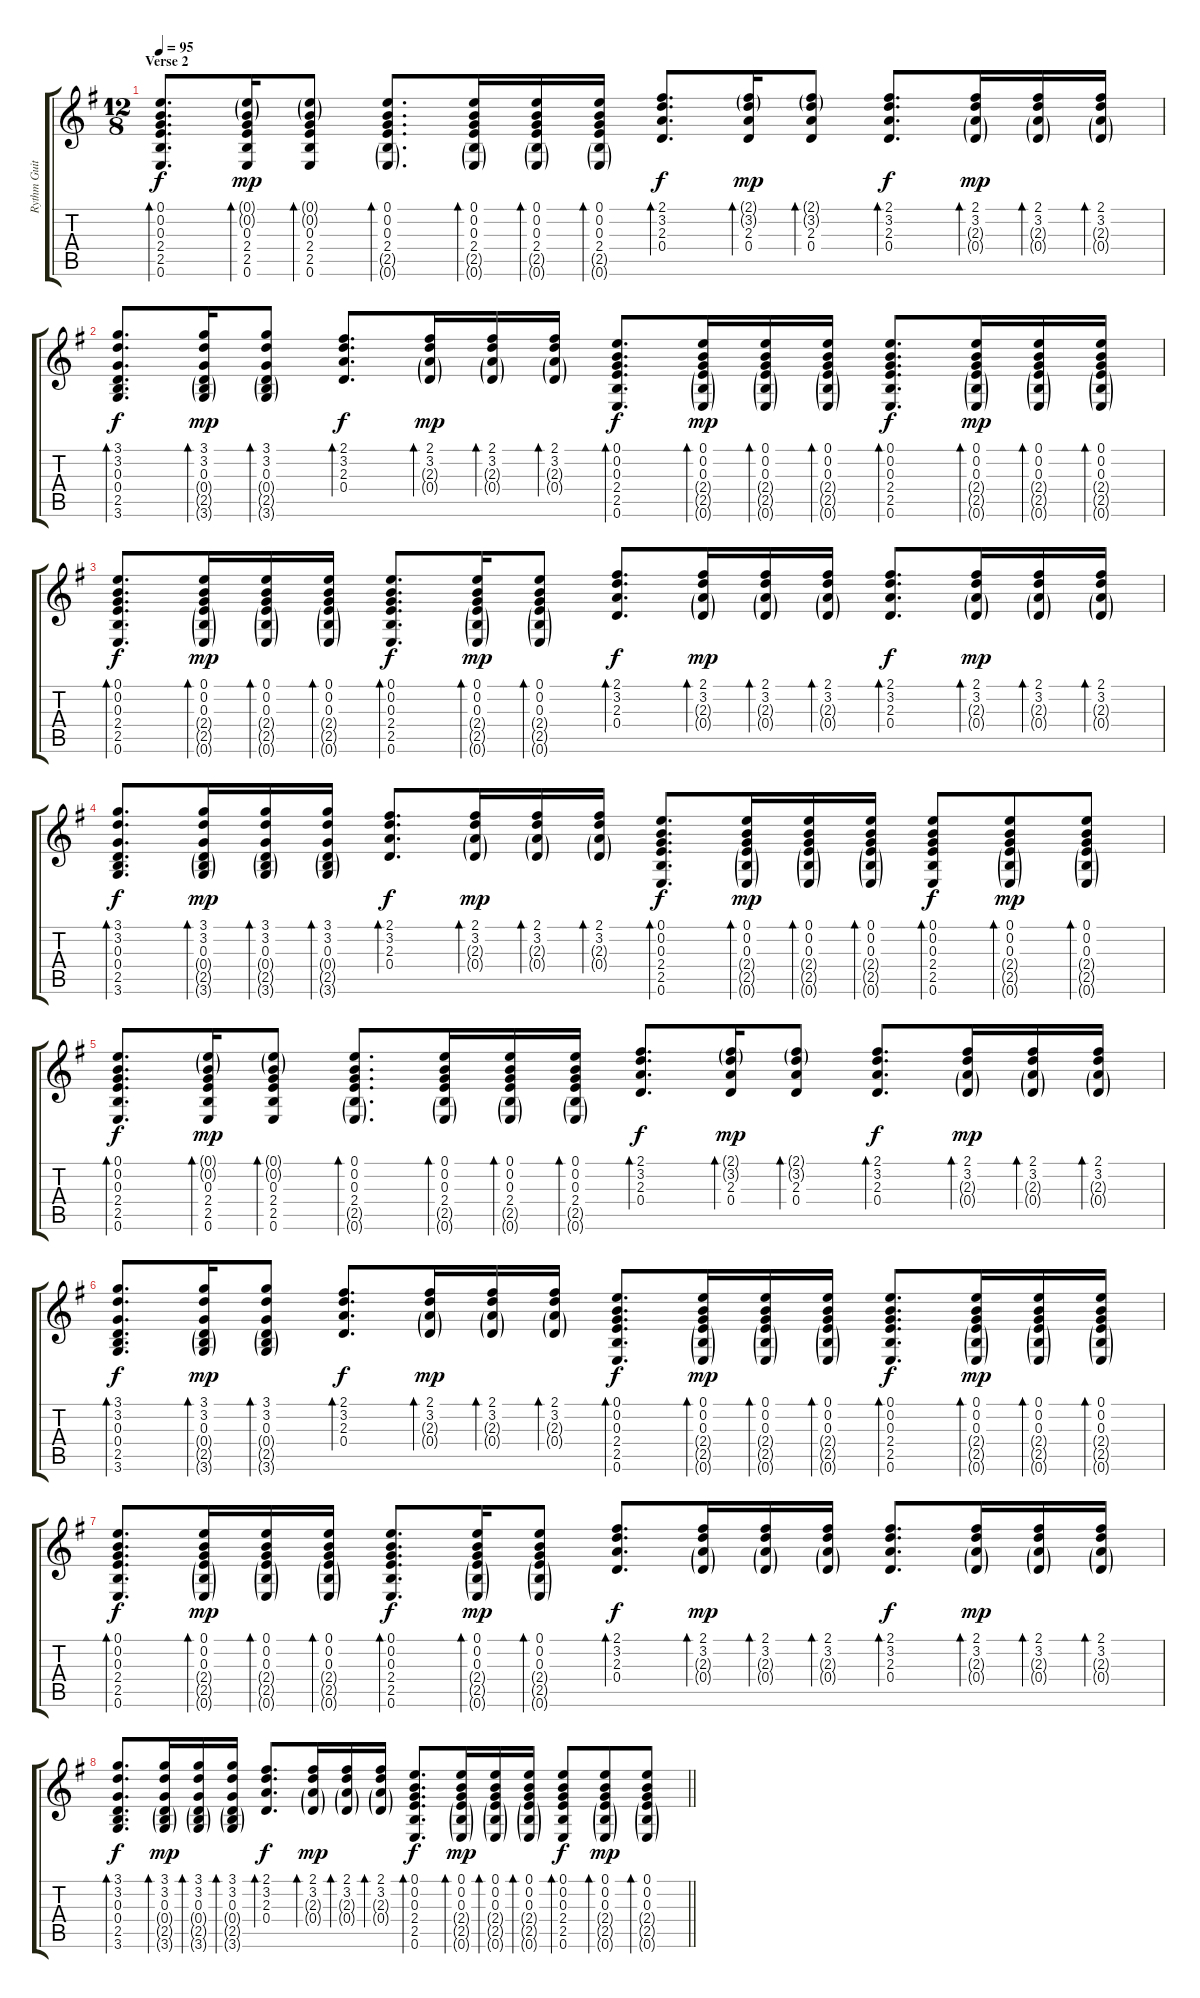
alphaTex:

\track ("Rythm Guitar" "Rythm Guit") {instrument acousticguitarsteel}
\staff {score tabs}
\tuning (E4 B3 G3 D3 A2 E2) {hide}
\ts (12 8)
\section ("" "Verse 2")
\tempo 95
\clef g2
\ks eminor
(0.1 0.2 0.3 2.4 2.5 0.6).8{d bd 30 dy f} (0.1{g} 0.2{g} 0.3 2.4 2.5 0.6).16{bd 30 dy mp} (0.1{g} 0.2{g} 0.3 2.4 2.5 0.6).8{bd 30} (0.1 0.2 0.3 2.4 2.5{g} 0.6{g}).8{d bd 30} (0.1 0.2 0.3 2.4 2.5{g} 0.6{g}).16{bd 30} (0.1 0.2 0.3 2.4 2.5{g} 0.6{g}).16{bd 30} (0.1 0.2 0.3 2.4 2.5{g} 0.6{g}).16{bd 30} (2.1 3.2 2.3 0.4).8{d bd 30 dy f} (2.1{g} 3.2{g} 2.3 0.4).16{bd 30 dy mp} (2.1{g} 3.2{g} 2.3 0.4).8{bd 30} (2.1 3.2 2.3 0.4).8{d bd 30 dy f} (2.1 3.2 2.3{g} 0.4{g}).16{bd 30 dy mp} (2.1 3.2 2.3{g} 0.4{g}).16{bd 30} (2.1 3.2 2.3{g} 0.4{g}).16{bd 30} |
(3.1 3.2 0.3 0.4 2.5 3.6).8{d bd 30 dy f} (3.1 3.2 0.3 0.4{g} 2.5{g} 3.6{g}).16{bd 30 dy mp} (3.1 3.2 0.3 0.4{g} 2.5{g} 3.6{g}).8{bd 30} (2.1 3.2 2.3 0.4).8{d bd 30 dy f} (2.1 3.2 2.3{g} 0.4{g}).16{bd 30 dy mp} (2.1 3.2 2.3{g} 0.4{g}).16{bd 30} (2.1 3.2 2.3{g} 0.4{g}).16{bd 30} (0.1 0.2 0.3 2.4 2.5 0.6).8{d bd 30 dy f} (0.1 0.2 0.3 2.4{g} 2.5{g} 0.6{g}).16{bd 30 dy mp} (0.1 0.2 0.3 2.4{g} 2.5{g} 0.6{g}).16{bd 30} (0.1 0.2 0.3 2.4{g} 2.5{g} 0.6{g}).16{bd 30} (0.1 0.2 0.3 2.4 2.5 0.6).8{d bd 30 dy f} (0.1 0.2 0.3 2.4{g} 2.5{g} 0.6{g}).16{bd 30 dy mp} (0.1 0.2 0.3 2.4{g} 2.5{g} 0.6{g}).16{bd 30} (0.1 0.2 0.3 2.4{g} 2.5{g} 0.6{g}).16{bd 30} |
(0.1 0.2 0.3 2.4 2.5 0.6).8{d bd 30 dy f} (0.1 0.2 0.3 2.4{g} 2.5{g} 0.6{g}).16{bd 30 dy mp} (0.1 0.2 0.3 2.4{g} 2.5{g} 0.6{g}).16{bd 30} (0.1 0.2 0.3 2.4{g} 2.5{g} 0.6{g}).16{bd 30} (0.1 0.2 0.3 2.4 2.5 0.6).8{d bd 30 dy f} (0.1 0.2 0.3 2.4{g} 2.5{g} 0.6{g}).16{bd 30 dy mp} (0.1 0.2 0.3 2.4{g} 2.5{g} 0.6{g}).8{bd 30} (2.1 3.2 2.3 0.4).8{d bd 30 dy f} (2.1 3.2 2.3{g} 0.4{g}).16{bd 30 dy mp} (2.1 3.2 2.3{g} 0.4{g}).16{bd 30} (2.1 3.2 2.3{g} 0.4{g}).16{bd 30} (2.1 3.2 2.3 0.4).8{d bd 30 dy f} (2.1 3.2 2.3{g} 0.4{g}).16{bd 30 dy mp} (2.1 3.2 2.3{g} 0.4{g}).16{bd 30} (2.1 3.2 2.3{g} 0.4{g}).16{bd 30} |
(3.1 3.2 0.3 0.4 2.5 3.6).8{d bd 30 dy f} (3.1 3.2 0.3 0.4{g} 2.5{g} 3.6{g}).16{bd 30 dy mp} (3.1 3.2 0.3 0.4{g} 2.5{g} 3.6{g}).16{bd 30} (3.1 3.2 0.3 0.4{g} 2.5{g} 3.6{g}).16{bd 30} (2.1 3.2 2.3 0.4).8{d bd 30 dy f} (2.1 3.2 2.3{g} 0.4{g}).16{bd 30 dy mp} (2.1 3.2 2.3{g} 0.4{g}).16{bd 30} (2.1 3.2 2.3{g} 0.4{g}).16{bd 30} (0.1 0.2 0.3 2.4 2.5 0.6).8{d bd 30 dy f} (0.1 0.2 0.3 2.4{g} 2.5{g} 0.6{g}).16{bd 30 dy mp} (0.1 0.2 0.3 2.4{g} 2.5{g} 0.6{g}).16{bd 30} (0.1 0.2 0.3 2.4{g} 2.5{g} 0.6{g}).16{bd 30} (0.1 0.2 0.3 2.4 2.5 0.6).8{bd 30 dy f} (0.1 0.2 0.3 2.4{g} 2.5{g} 0.6{g}).8{bd 30 dy mp} (0.1 0.2 0.3 2.4{g} 2.5{g} 0.6{g}).8{bd 30} |
(0.1 0.2 0.3 2.4 2.5 0.6).8{d bd 30 dy f} (0.1{g} 0.2{g} 0.3 2.4 2.5 0.6).16{bd 30 dy mp} (0.1{g} 0.2{g} 0.3 2.4 2.5 0.6).8{bd 30} (0.1 0.2 0.3 2.4 2.5{g} 0.6{g}).8{d bd 30} (0.1 0.2 0.3 2.4 2.5{g} 0.6{g}).16{bd 30} (0.1 0.2 0.3 2.4 2.5{g} 0.6{g}).16{bd 30} (0.1 0.2 0.3 2.4 2.5{g} 0.6{g}).16{bd 30} (2.1 3.2 2.3 0.4).8{d bd 30 dy f} (2.1{g} 3.2{g} 2.3 0.4).16{bd 30 dy mp} (2.1{g} 3.2{g} 2.3 0.4).8{bd 30} (2.1 3.2 2.3 0.4).8{d bd 30 dy f} (2.1 3.2 2.3{g} 0.4{g}).16{bd 30 dy mp} (2.1 3.2 2.3{g} 0.4{g}).16{bd 30} (2.1 3.2 2.3{g} 0.4{g}).16{bd 30} |
(3.1 3.2 0.3 0.4 2.5 3.6).8{d bd 30 dy f} (3.1 3.2 0.3 0.4{g} 2.5{g} 3.6{g}).16{bd 30 dy mp} (3.1 3.2 0.3 0.4{g} 2.5{g} 3.6{g}).8{bd 30} (2.1 3.2 2.3 0.4).8{d bd 30 dy f} (2.1 3.2 2.3{g} 0.4{g}).16{bd 30 dy mp} (2.1 3.2 2.3{g} 0.4{g}).16{bd 30} (2.1 3.2 2.3{g} 0.4{g}).16{bd 30} (0.1 0.2 0.3 2.4 2.5 0.6).8{d bd 30 dy f} (0.1 0.2 0.3 2.4{g} 2.5{g} 0.6{g}).16{bd 30 dy mp} (0.1 0.2 0.3 2.4{g} 2.5{g} 0.6{g}).16{bd 30} (0.1 0.2 0.3 2.4{g} 2.5{g} 0.6{g}).16{bd 30} (0.1 0.2 0.3 2.4 2.5 0.6).8{d bd 30 dy f} (0.1 0.2 0.3 2.4{g} 2.5{g} 0.6{g}).16{bd 30 dy mp} (0.1 0.2 0.3 2.4{g} 2.5{g} 0.6{g}).16{bd 30} (0.1 0.2 0.3 2.4{g} 2.5{g} 0.6{g}).16{bd 30} |
(0.1 0.2 0.3 2.4 2.5 0.6).8{d bd 30 dy f} (0.1 0.2 0.3 2.4{g} 2.5{g} 0.6{g}).16{bd 30 dy mp} (0.1 0.2 0.3 2.4{g} 2.5{g} 0.6{g}).16{bd 30} (0.1 0.2 0.3 2.4{g} 2.5{g} 0.6{g}).16{bd 30} (0.1 0.2 0.3 2.4 2.5 0.6).8{d bd 30 dy f} (0.1 0.2 0.3 2.4{g} 2.5{g} 0.6{g}).16{bd 30 dy mp} (0.1 0.2 0.3 2.4{g} 2.5{g} 0.6{g}).8{bd 30} (2.1 3.2 2.3 0.4).8{d bd 30 dy f} (2.1 3.2 2.3{g} 0.4{g}).16{bd 30 dy mp} (2.1 3.2 2.3{g} 0.4{g}).16{bd 30} (2.1 3.2 2.3{g} 0.4{g}).16{bd 30} (2.1 3.2 2.3 0.4).8{d bd 30 dy f} (2.1 3.2 2.3{g} 0.4{g}).16{bd 30 dy mp} (2.1 3.2 2.3{g} 0.4{g}).16{bd 30} (2.1 3.2 2.3{g} 0.4{g}).16{bd 30} |
\barLineRight lightlight
(3.1 3.2 0.3 0.4 2.5 3.6).8{d bd 30 dy f} (3.1 3.2 0.3 0.4{g} 2.5{g} 3.6{g}).16{bd 30 dy mp} (3.1 3.2 0.3 0.4{g} 2.5{g} 3.6{g}).16{bd 30} (3.1 3.2 0.3 0.4{g} 2.5{g} 3.6{g}).16{bd 30} (2.1 3.2 2.3 0.4).8{d bd 30 dy f} (2.1 3.2 2.3{g} 0.4{g}).16{bd 30 dy mp} (2.1 3.2 2.3{g} 0.4{g}).16{bd 30} (2.1 3.2 2.3{g} 0.4{g}).16{bd 30} (0.1 0.2 0.3 2.4 2.5 0.6).8{d bd 30 dy f} (0.1 0.2 0.3 2.4{g} 2.5{g} 0.6{g}).16{bd 30 dy mp} (0.1 0.2 0.3 2.4{g} 2.5{g} 0.6{g}).16{bd 30} (0.1 0.2 0.3 2.4{g} 2.5{g} 0.6{g}).16{bd 30} (0.1 0.2 0.3 2.4 2.5 0.6).8{bd 30 dy f} (0.1 0.2 0.3 2.4{g} 2.5{g} 0.6{g}).8{bd 30 dy mp} (0.1 0.2 0.3 2.4{g} 2.5{g} 0.6{g}).8{bd 30}
